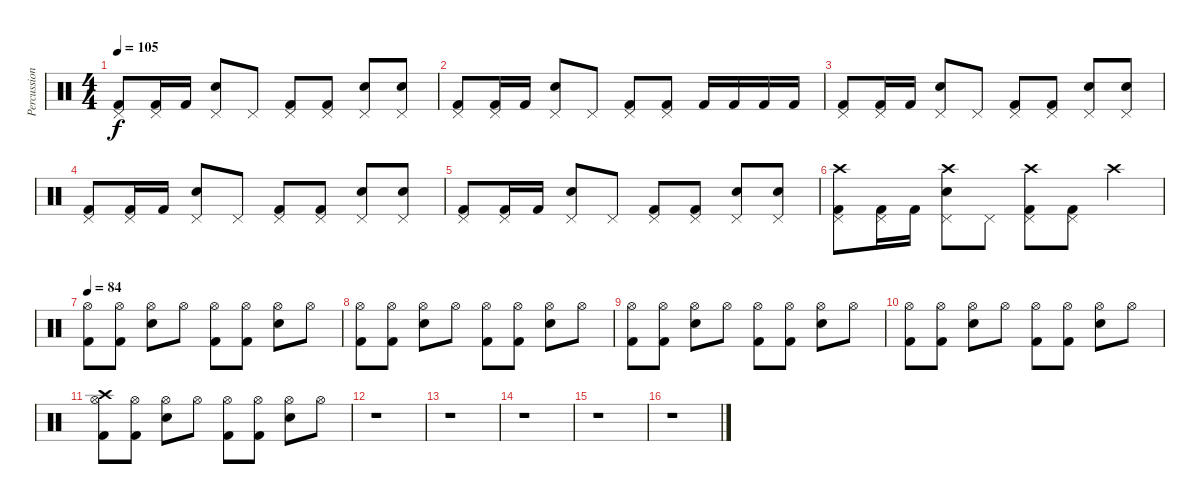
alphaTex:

\track ("Percussions" "Percussion") {instrument percussion}
\staff {score}
\articulation defaults
\ts (4 4)
\tempo 105
\clef neutral
\ks c
("Kick (hit) 2" "Pedal Hi-Hat (hit)").8{dy f} ("Kick (hit) 2" "Pedal Hi-Hat (hit)").16 "Kick (hit) 2".16 ("Snare (hit) 2" "Pedal Hi-Hat (hit)").8 "Pedal Hi-Hat (hit)".8 ("Kick (hit) 2" "Pedal Hi-Hat (hit)").8 ("Kick (hit) 2" "Pedal Hi-Hat (hit)").8 ("Snare (hit) 2" "Pedal Hi-Hat (hit)").8 ("Snare (hit) 2" "Pedal Hi-Hat (hit)").8 |
("Kick (hit) 2" "Pedal Hi-Hat (hit)").8 ("Kick (hit) 2" "Pedal Hi-Hat (hit)").16 "Kick (hit) 2".16 ("Snare (hit) 2" "Pedal Hi-Hat (hit)").8 "Pedal Hi-Hat (hit)".8 ("Kick (hit) 2" "Pedal Hi-Hat (hit)").8 ("Kick (hit) 2" "Pedal Hi-Hat (hit)").8 "Kick (hit) 2".16 "Kick (hit) 2".16 "Kick (hit) 2".16 "Kick (hit) 2".16 |
("Kick (hit) 2" "Pedal Hi-Hat (hit)").8 ("Kick (hit) 2" "Pedal Hi-Hat (hit)").16 "Kick (hit) 2".16 ("Snare (hit) 2" "Pedal Hi-Hat (hit)").8 "Pedal Hi-Hat (hit)".8 ("Kick (hit) 2" "Pedal Hi-Hat (hit)").8 ("Kick (hit) 2" "Pedal Hi-Hat (hit)").8 ("Snare (hit) 2" "Pedal Hi-Hat (hit)").8 ("Snare (hit) 2" "Pedal Hi-Hat (hit)").8 |
("Kick (hit) 2" "Pedal Hi-Hat (hit)").8 ("Kick (hit) 2" "Pedal Hi-Hat (hit)").16 "Kick (hit) 2".16 ("Snare (hit) 2" "Pedal Hi-Hat (hit)").8 "Pedal Hi-Hat (hit)".8 ("Kick (hit) 2" "Pedal Hi-Hat (hit)").8 ("Kick (hit) 2" "Pedal Hi-Hat (hit)").8 ("Snare (hit) 2" "Pedal Hi-Hat (hit)").8 ("Snare (hit) 2" "Pedal Hi-Hat (hit)").8 |
("Kick (hit) 2" "Pedal Hi-Hat (hit)").8 ("Kick (hit) 2" "Pedal Hi-Hat (hit)").16 "Kick (hit) 2".16 ("Snare (hit) 2" "Pedal Hi-Hat (hit)").8 "Pedal Hi-Hat (hit)".8 ("Kick (hit) 2" "Pedal Hi-Hat (hit)").8 ("Kick (hit) 2" "Pedal Hi-Hat (hit)").8 ("Snare (hit) 2" "Pedal Hi-Hat (hit)").8 ("Snare (hit) 2" "Pedal Hi-Hat (hit)").8 |
("Kick (hit) 2" "Pedal Hi-Hat (hit)" "Crash high (hit)").8 ("Kick (hit) 2" "Pedal Hi-Hat (hit)").16 "Kick (hit) 2".16 ("Snare (hit) 2" "Pedal Hi-Hat (hit)" "Crash high (hit)").8 "Pedal Hi-Hat (hit)".8 ("Kick (hit) 2" "Pedal Hi-Hat (hit)" "Crash high (hit)").8 ("Kick (hit) 2" "Pedal Hi-Hat (hit)").8 "Crash high (hit)".4 |
\tempo 84
("Kick (hit) 2" "Hi-Hat (open)").8 ("Kick (hit) 2" "Hi-Hat (open)").8 ("Snare (hit) 2" "Hi-Hat (open)").8 "Hi-Hat (open)".8 ("Kick (hit) 2" "Hi-Hat (open)").8 ("Kick (hit) 2" "Hi-Hat (open)").8 ("Snare (hit) 2" "Hi-Hat (open)").8 "Hi-Hat (open)".8 |
("Kick (hit) 2" "Hi-Hat (open)").8 ("Kick (hit) 2" "Hi-Hat (open)").8 ("Snare (hit) 2" "Hi-Hat (open)").8 "Hi-Hat (open)".8 ("Kick (hit) 2" "Hi-Hat (open)").8 ("Kick (hit) 2" "Hi-Hat (open)").8 ("Snare (hit) 2" "Hi-Hat (open)").8 "Hi-Hat (open)".8 |
("Kick (hit) 2" "Hi-Hat (open)").8 ("Kick (hit) 2" "Hi-Hat (open)").8 ("Snare (hit) 2" "Hi-Hat (open)").8 "Hi-Hat (open)".8 ("Kick (hit) 2" "Hi-Hat (open)").8 ("Kick (hit) 2" "Hi-Hat (open)").8 ("Snare (hit) 2" "Hi-Hat (open)").8 "Hi-Hat (open)".8 |
("Kick (hit) 2" "Hi-Hat (open)").8 ("Kick (hit) 2" "Hi-Hat (open)").8 ("Snare (hit) 2" "Hi-Hat (open)").8 "Hi-Hat (open)".8 ("Kick (hit) 2" "Hi-Hat (open)").8 ("Kick (hit) 2" "Hi-Hat (open)").8 ("Snare (hit) 2" "Hi-Hat (open)").8 "Hi-Hat (open)".8 |
("Kick (hit) 2" "Hi-Hat (open)" "Crash high (hit)").8 ("Kick (hit) 2" "Hi-Hat (open)").8 ("Snare (hit) 2" "Hi-Hat (open)").8 "Hi-Hat (open)".8 ("Kick (hit) 2" "Hi-Hat (open)").8 ("Kick (hit) 2" "Hi-Hat (open)").8 ("Snare (hit) 2" "Hi-Hat (open)").8 "Hi-Hat (open)".8 |
r.1 |
r.1 |
r.1 |
r.1 |
r.1
